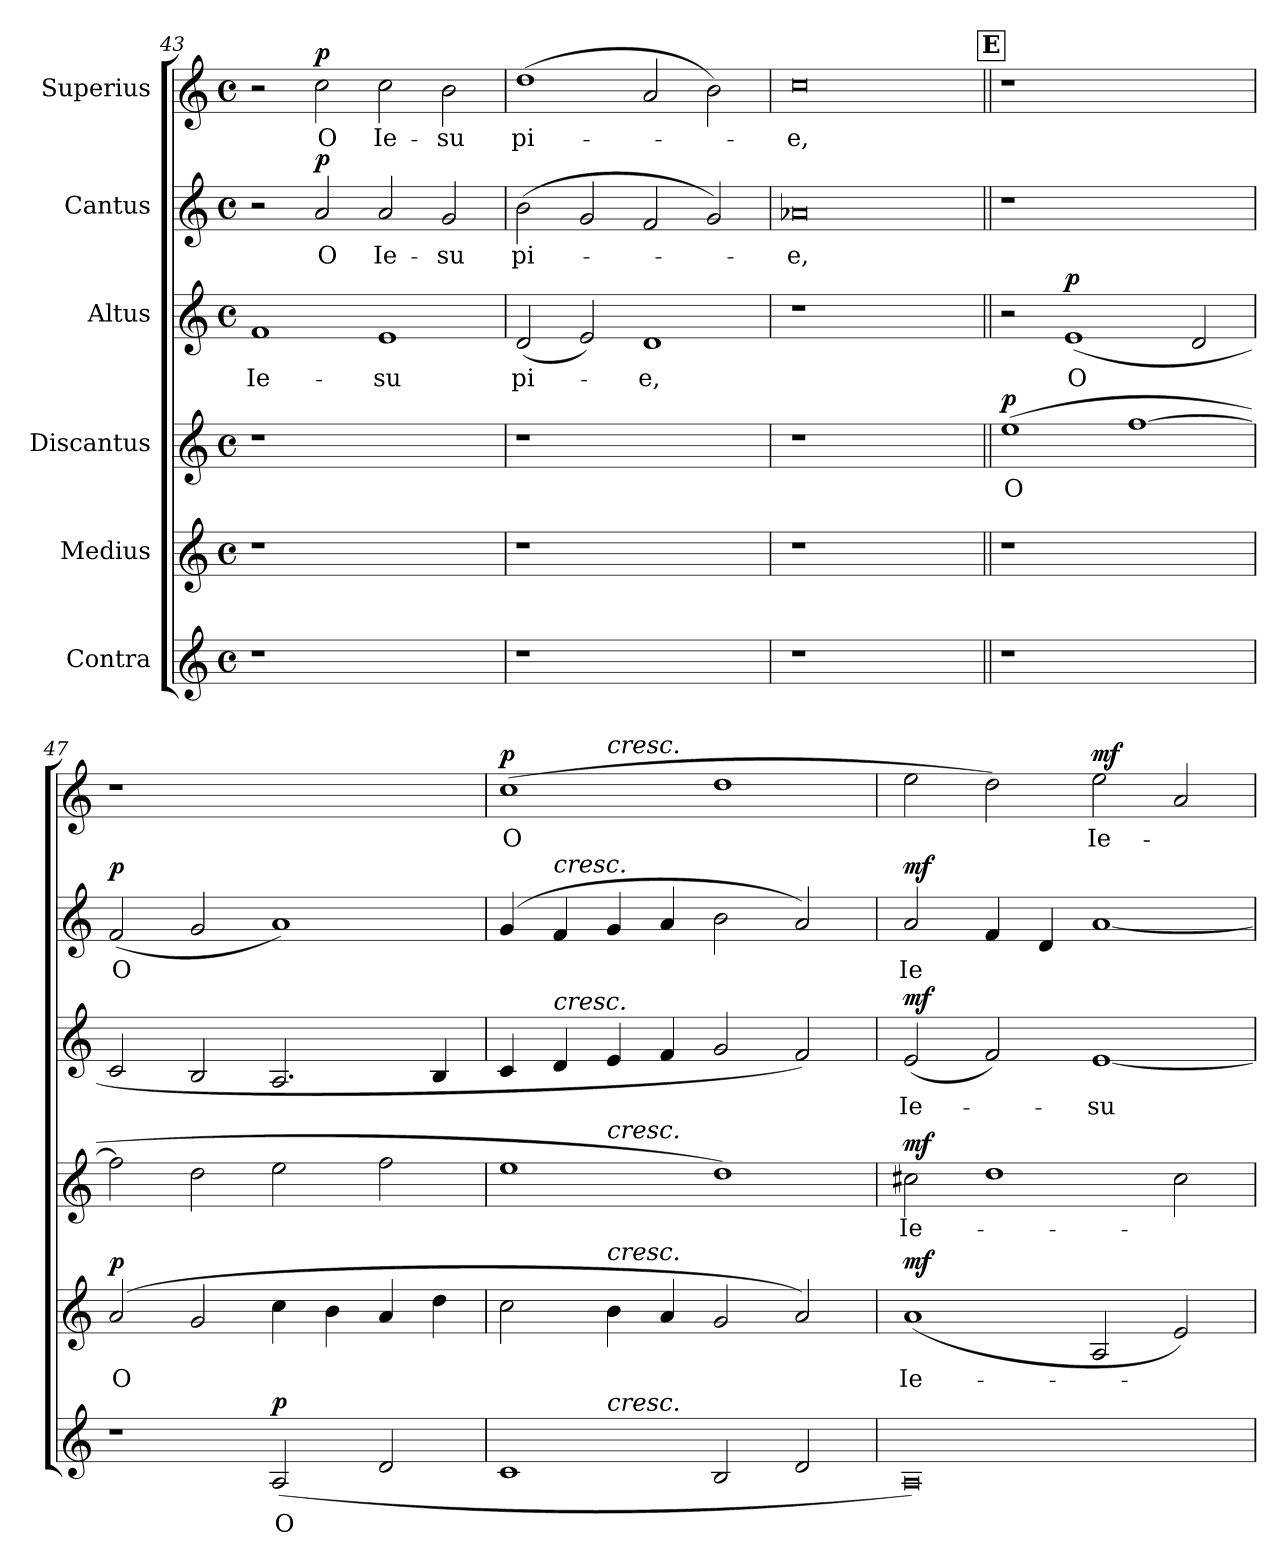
**kern	**text	**dynam	**kern	**text	**dynam	**kern	**text	**dynam	**kern	**text	**dynam	**kern	**text	**dynam	**kern	**text	**dynam
*part6	*part6	*part6	*part5	*part5	*part5	*part4	*part4	*part4	*part3	*part3	*part3	*part2	*part2	*part2	*part1	*part1	*part1
*staff6	*staff6	*staff6	*staff5	*staff5	*staff5	*staff4	*staff4	*staff4	*staff3	*staff3	*staff3	*staff2	*staff2	*staff2	*staff1	*staff1	*staff1
*I"Contra	*	*	*I"Medius	*	*	*I"Discantus	*	*	*I"Altus	*	*	*I"Cantus	*	*	*I"Superius	*	*
*clefG2	*	*	*clefG2	*	*	*clefG2	*	*	*clefG2	*	*	*clefG2	*	*	*clefG2	*	*
*k[]	*	*	*k[]	*	*	*k[]	*	*	*k[]	*	*	*k[]	*	*	*k[]	*	*
*C:	*	*	*C:	*	*	*C:	*	*	*C:	*	*	*C:	*	*	*C:	*	*
*M4/4	*	*	*M4/4	*	*	*M4/4	*	*	*M4/4	*	*	*M4/4	*	*	*M4/4	*	*
*met(c)	*	*	*met(c)	*	*	*met(c)	*	*	*met(c)	*	*	*met(c)	*	*	*met(c)	*	*
=43	=43	=43	=43	=43	=43	=43	=43	=43	=43	=43	=43	=43	=43	=43	=43	=43	=43
!	!	!	!	!	!	!	!	!	!	!LO:LY:b	!	!	!	!	!	!	!
1r	.	.	1r	.	.	1r	.	.	1f	Ie-	.	2r	.	.	2r	.	.
!	!	!	!	!	!	!	!	!	!	!	!	!	!LO:LY:b	!LO:DY:a	!	!LO:LY:b	!LO:DY:a
.	.	.	.	.	.	.	.	.	.	.	.	2a/	O	p	2cc\	O	p
!	!	!	!	!	!	!	!	!	!	!LO:LY:b	!	!	!LO:LY:b	!	!	!LO:LY:b	!
1ryy	.	.	1ryy	.	.	1ryy	.	.	1e	-su	.	2a/	Ie-	.	2cc\	Ie-	.
!	!	!	!	!	!	!	!	!	!	!	!	!	!LO:LY:b	!	!	!LO:LY:b	!
.	.	.	.	.	.	.	.	.	.	.	.	2g/	-su	.	2b\	-su	.
=44	=44	=44	=44	=44	=44	=44	=44	=44	=44	=44	=44	=44	=44	=44	=44	=44	=44
!	!	!	!	!	!	!	!	!	!	!LO:LY:b	!	!	!LO:LY:b	!	!	!LO:LY:b	!
1r	.	.	1r	.	.	1r	.	.	(<2d/	pi-	.	(>2b\	pi-	.	(>1dd	pi-	.
.	.	.	.	.	.	.	.	.	2e/)	.	.	2g/	.	.	.	.	.
!	!	!	!	!	!	!	!	!	!	!LO:LY:b	!	!	!	!	!	!	!
1ryy	.	.	1ryy	.	.	1ryy	.	.	1d	-e,	.	2f/	.	.	2a/	.	.
.	.	.	.	.	.	.	.	.	.	.	.	2g/)	.	.	2b\)	.	.
=45	=45	=45	=45	=45	=45	=45	=45	=45	=45	=45	=45	=45	=45	=45	=45	=45	=45
!	!	!	!	!	!	!	!	!	!	!	!	!	!LO:LY:b	!	!	!LO:LY:b	!
1r	.	.	1r	.	.	1r	.	.	1r	.	.	0a-X	-e,	.	0cc	-e,	.
1ryy	.	.	1ryy	.	.	1ryy	.	.	1ryy	.	.	.	.	.	.	.	.
!!LO:LB:g=z
!!LO:REH:place=s1:a:B:fs=9.3:t=E
=46||	=46||	=46||	=46||	=46||	=46||	=46||	=46||	=46||	=46||	=46||	=46||	=46||	=46||	=46||	=46||	=46||	=46||
!	!	!	!	!	!	!	!LO:LY:b	!LO:DY:a	!	!	!	!	!	!	!	!	!
1r	.	.	1r	.	.	(>1ee	O	p	2r	.	.	1r	.	.	1r	.	.
!	!	!	!	!	!	!	!	!	!	!LO:LY:b	!LO:DY:a	!	!	!	!	!	!
.	.	.	.	.	.	.	.	.	(<1e	O	p	.	.	.	.	.	.
1ryy	.	.	1ryy	.	.	[1ff	.	.	.	.	.	1ryy	.	.	1ryy	.	.
.	.	.	.	.	.	.	.	.	2d/	.	.	.	.	.	.	.	.
=47	=47	=47	=47	=47	=47	=47	=47	=47	=47	=47	=47	=47	=47	=47	=47	=47	=47
!	!	!	!	!LO:LY:b	!LO:DY:a	!	!	!	!	!	!	!	!LO:LY:b	!LO:DY:a	!	!	!
1r	.	.	(>2a/	O	p	2ff\]	.	.	2c/	.	.	(<2f/	O	p	1r	.	.
.	.	.	2g/	.	.	2dd\	.	.	2B/	.	.	2g/	.	.	.	.	.
!	!LO:LY:b	!LO:DY:a	!	!	!	!	!	!	!	!	!	!	!	!	!	!	!
(<2A/	O	p	4cc\	.	.	2ee\	.	.	2.A/	.	.	1a)	.	.	1ryy	.	.
.	.	.	4b\	.	.	.	.	.	.	.	.	.	.	.	.	.	.
2d/	.	.	4a/	.	.	2ff\	.	.	.	.	.	.	.	.	.	.	.
.	.	.	4dd\	.	.	.	.	.	4B/	.	.	.	.	.	.	.	.
=48	=48	=48	=48	=48	=48	=48	=48	=48	=48	=48	=48	=48	=48	=48	=48	=48	=48
!	!	!	!	!	!	!	!	!	!	!	!	!	!	!	!	!LO:LY:b	!LO:DY:a
*^	*	*	*	*	*	*^	*	*	*	*	*	*	*	*	*^	*	*
1c	2ryy	.	.	2cc\	.	.	1ee	2ryy	.	.	4c/	.	.	(>4g/	.	.	(>1cc	2ryy	O	p
!	!	!	!	!	!	!	!	!	!	!	!	!	!	!LO:TX:a:i:t=cresc.	!	!	!	!	!	!
!	!	!	!	!	!	!	!	!	!	!	!LO:TX:a:i:t=cresc.	!	!	!	!	!	!	!	!	!
.	.	.	.	.	.	.	.	.	.	.	4d/	.	.	4f/	.	.	.	.	.	.
!	!	!	!	!	!	!	!	!	!	!	!	!	!	!	!	!	!	!LO:TX:a:i:t=cresc.	!	!
!	!	!	!	!	!	!	!	!LO:TX:a:i:t=cresc.	!	!	!	!	!	!	!	!	!	!	!	!
!	!	!	!	!LO:TX:a:i:t=cresc.	!	!	!	!	!	!	!	!	!	!	!	!	!	!	!	!
!	!LO:TX:a:i:t=cresc.	!	!	!	!	!	!	!	!	!	!	!	!	!	!	!	!	!	!	!
.	1.ryy	.	.	4b\	.	.	.	1.ryy	.	.	4e/	.	.	4g/	.	.	.	1.ryy	.	.
.	.	.	.	4a/	.	.	.	.	.	.	4f/	.	.	4a/	.	.	.	.	.	.
2B/	.	.	.	2g/	.	.	1dd)	.	.	.	2g/	.	.	2b\	.	.	1dd	.	.	.
2d/	.	.	.	2a/)	.	.	.	.	.	.	2f/)	.	.	2a/)	.	.	.	.	.	.
=49	=49	=49	=49	=49	=49	=49	=49	=49	=49	=49	=49	=49	=49	=49	=49	=49	=49	=49	=49	=49
!	!	!	!	!	!LO:LY:b	!LO:DY:a	!	!	!LO:LY:b	!LO:DY:a	!	!LO:LY:b	!LO:DY:a	!	!LO:LY:b	!LO:DY:a	!	!	!	!
*v	*v	*	*	*	*	*	*v	*v	*	*	*	*	*	*	*	*	*v	*v	*	*
0A)	.	.	(<1a	Ie-	mf	2cc#X\	Ie-	mf	(<2e/	Ie-	mf	2a/	Ie	mf	2ee\	.	.
.	.	.	.	.	.	1dd	.	.	2f/)	.	.	4f/	.	.	2dd\)	.	.
.	.	.	.	.	.	.	.	.	.	.	.	4d/	.	.	.	.	.
!	!	!	!	!	!	!	!	!	!	!LO:LY:b	!	!	!	!	!	!LO:LY:b	!LO:DY:a
.	.	.	2A/	.	.	.	.	.	[1e	-su	.	[1a	.	.	2ee\	Ie-	mf
.	.	.	2e/)	.	.	2cc#\	.	.	.	.	.	.	.	.	2a/	.	.
=	=	=	=	=	=	=	=	=	=	=	=	=	=	=	=	=	=
*-	*-	*-	*-	*-	*-	*-	*-	*-	*-	*-	*-	*-	*-	*-	*-	*-	*-
